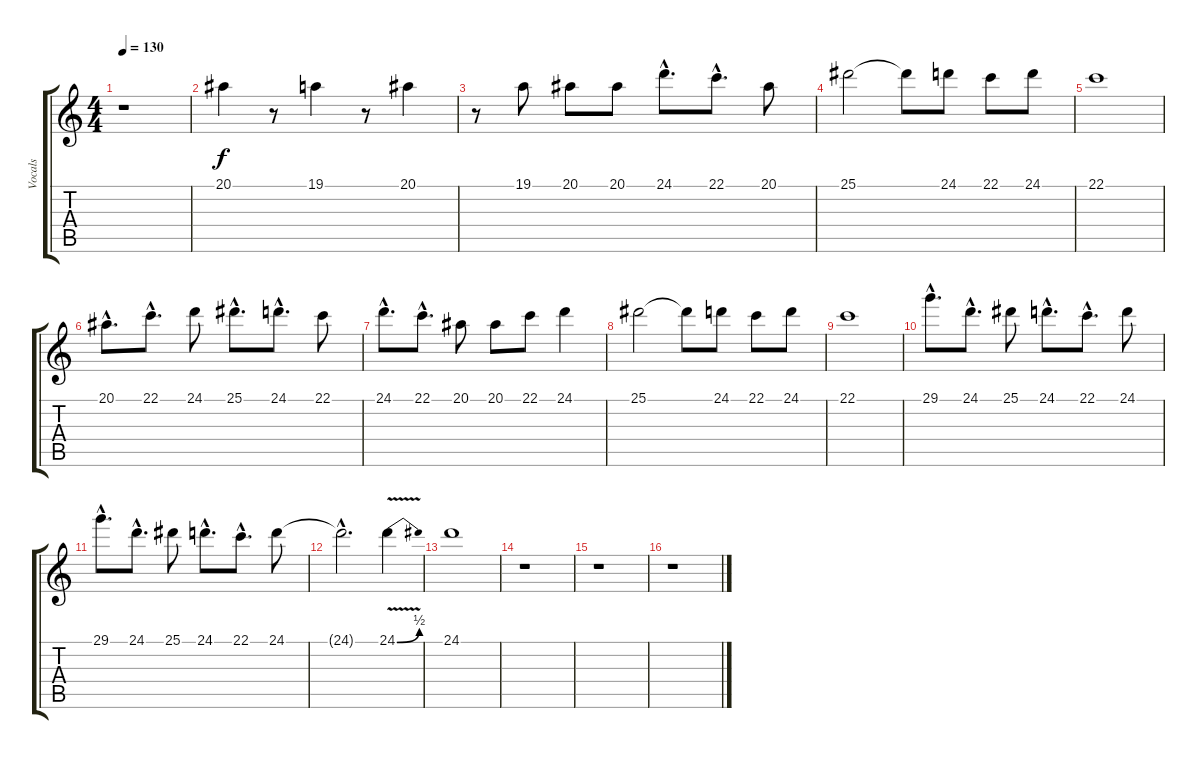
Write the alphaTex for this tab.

\track ("Vocals" "Vocals") {instrument lead2sawtooth}
\staff {score tabs}
\tuning (D4 A3 F3 C3 G2 D2) {hide}
\ts (4 4)
\tempo 130
\clef g2
\ks c
r.1{dy f} |
20.1.4 r.8 19.1.4 r.8 20.1.4 |
r.8 19.1.8 20.1.8 20.1.8 24.1{hac}.8{d} 22.1{hac}.8{d} 20.1.8 |
25.1.2 25.1{t}.8 24.1.8 22.1.8 24.1.8 |
22.1.1 |
20.1{hac}.8{d} 22.1{hac}.8{d} 24.1.8 25.1{hac}.8{d} 24.1{hac}.8{d} 22.1.8 |
24.1{hac}.8{d} 22.1{hac}.8{d} 20.1.8 20.1.8 22.1.8 24.1.4 |
25.1.2 25.1{t}.8 24.1.8 22.1.8 24.1.8 |
22.1.1 |
29.1{hac}.8{d} 24.1{hac}.8{d} 25.1.8 24.1{hac}.8{d} 22.1{hac}.8{d} 24.1.8 |
29.1{hac}.8{d} 24.1{hac}.8{d} 25.1.8 24.1{hac}.8{d} 22.1{hac}.8{d} 24.1.8 |
24.1{hac t}.2{d} 24.1{be (bend 0 0 60 2) v}.4 |
24.1.1 |
r.1 |
r.1 |
r.1
